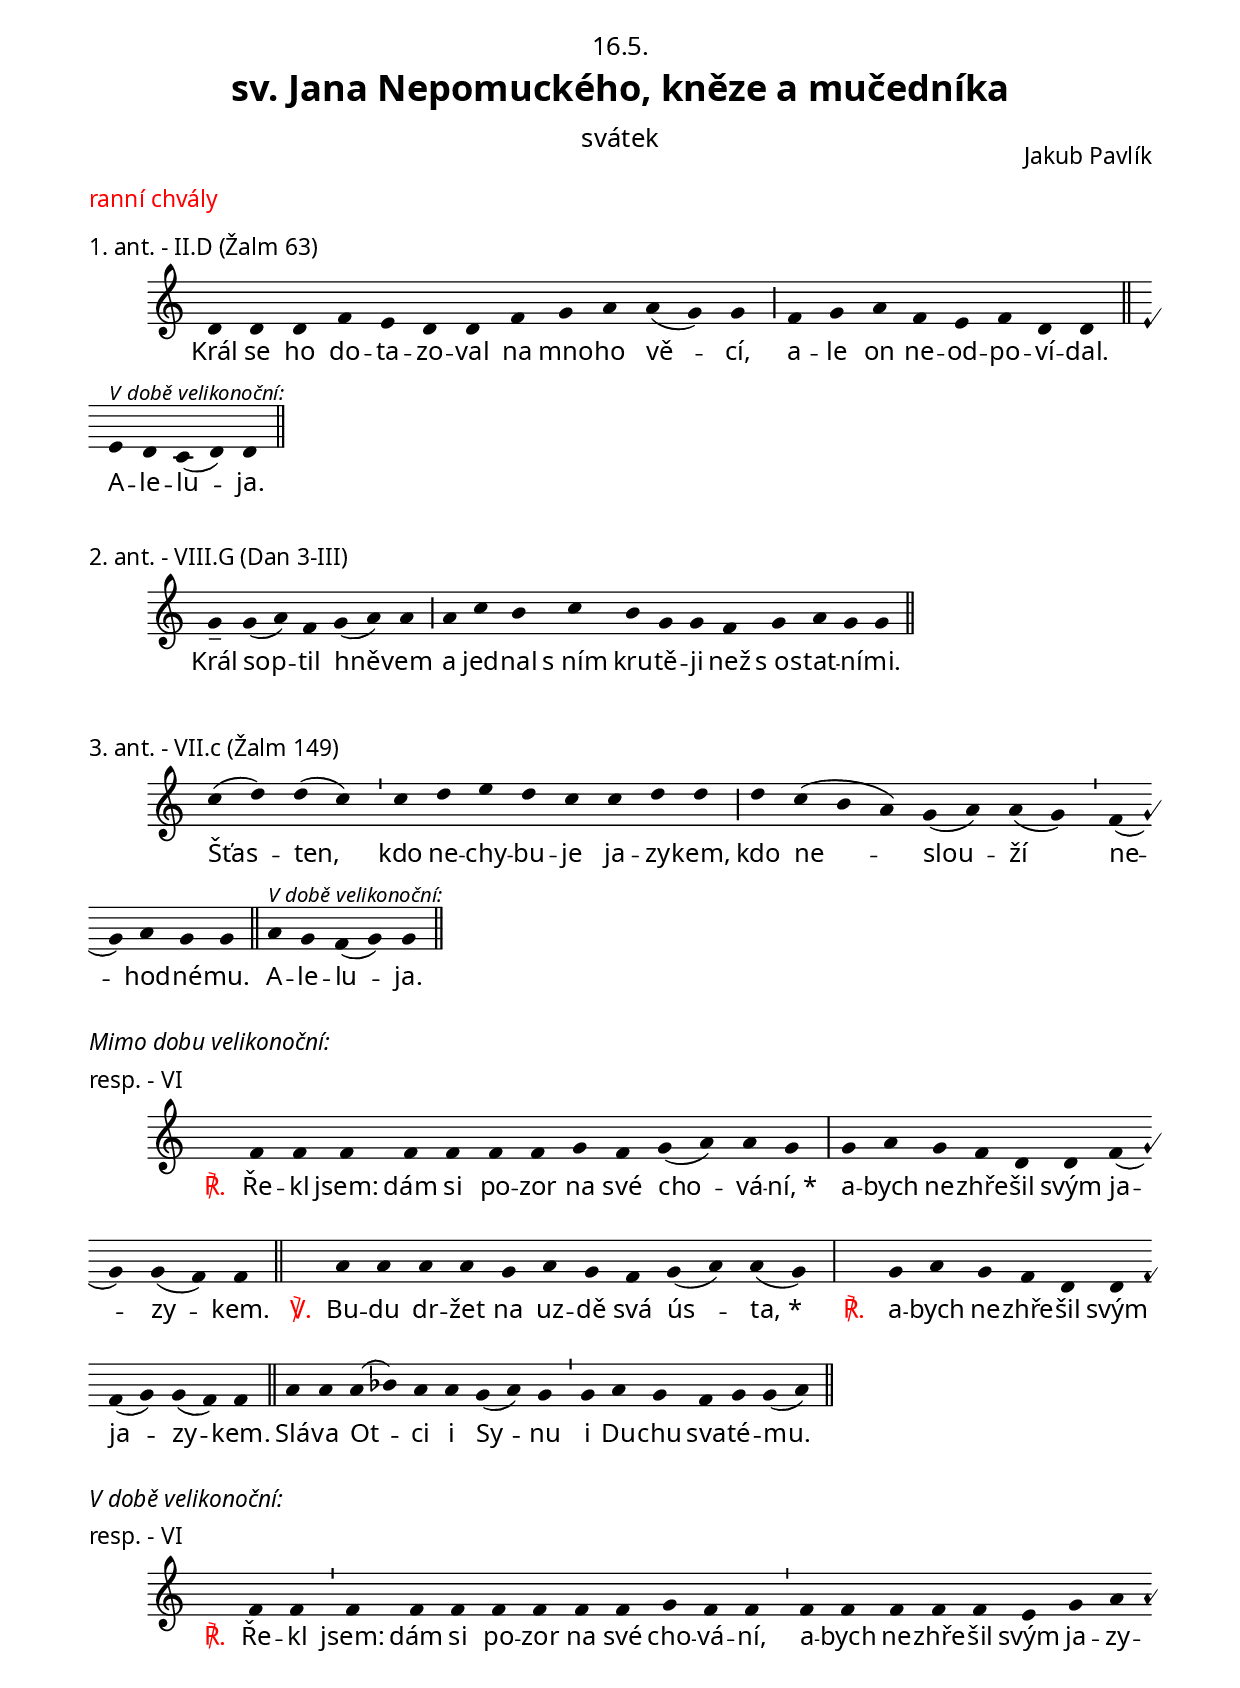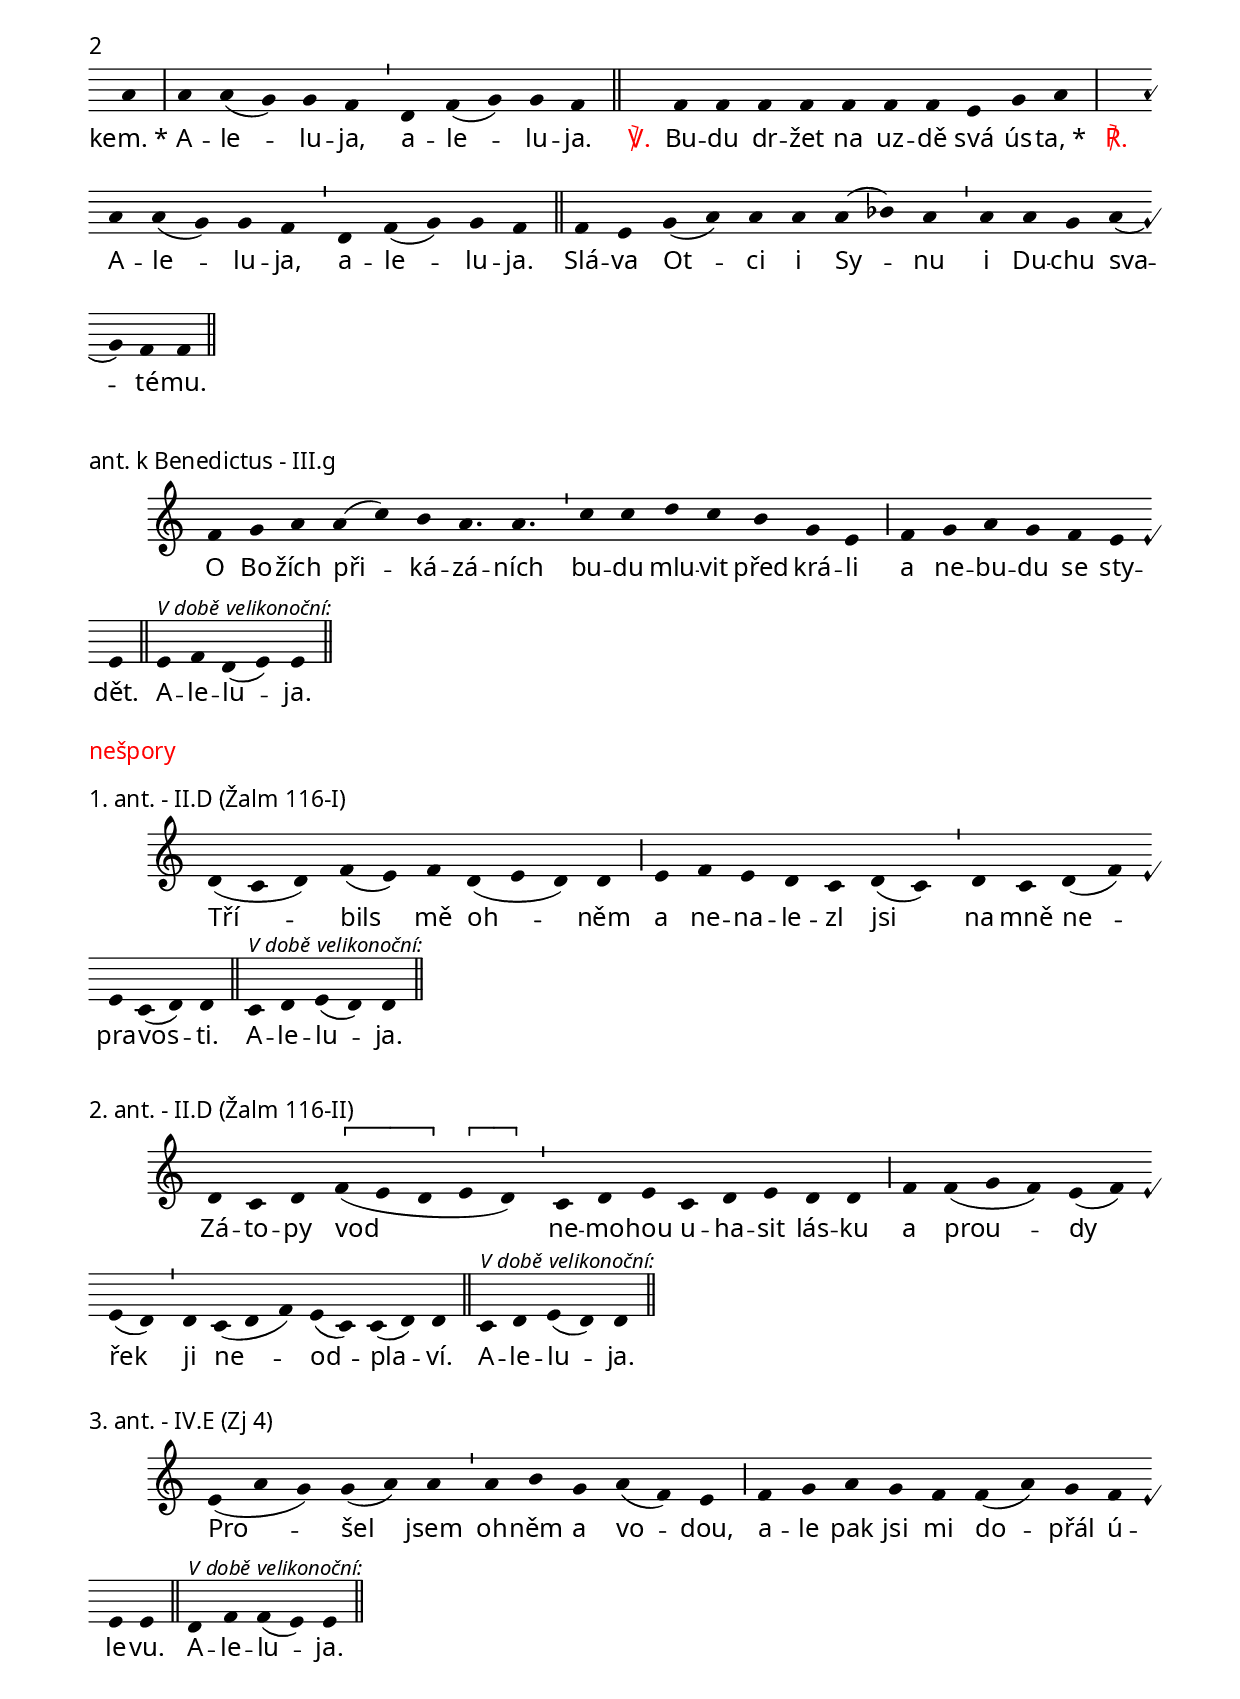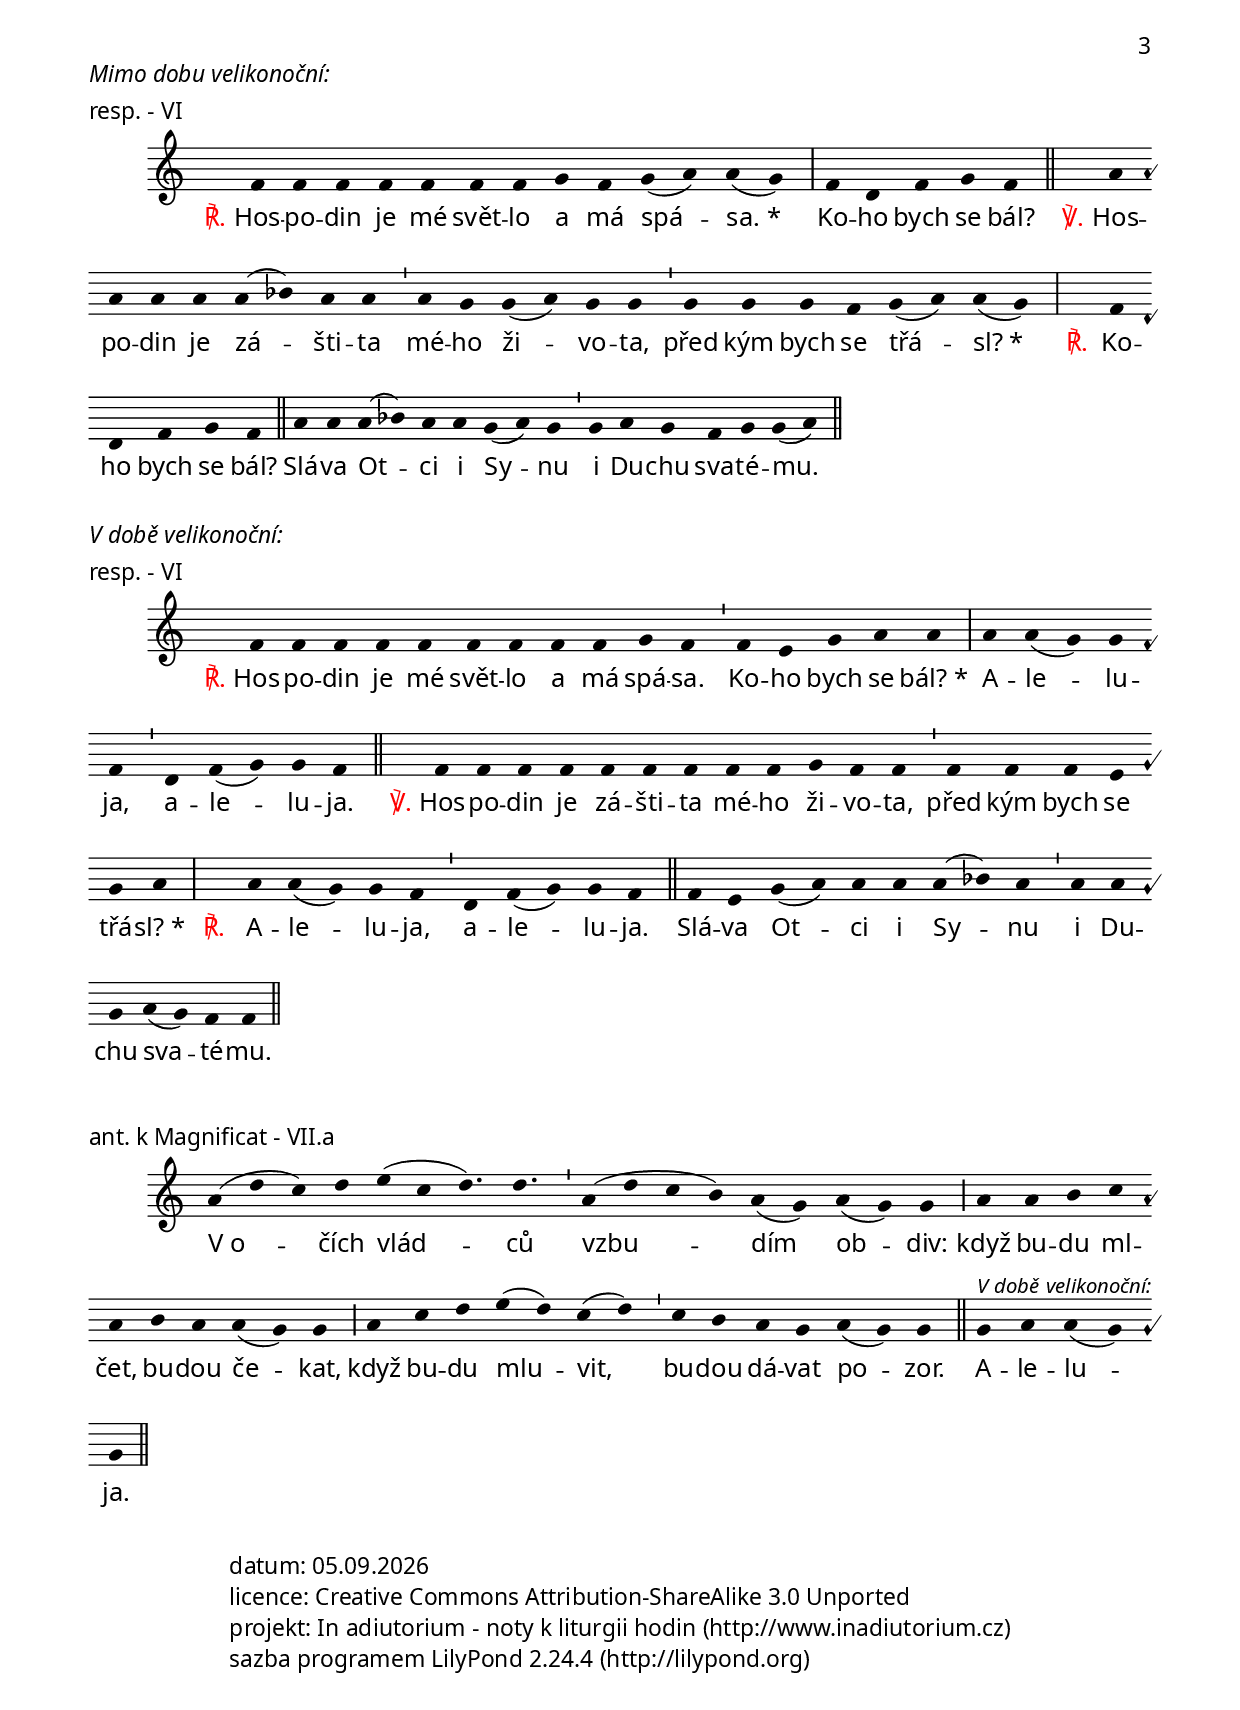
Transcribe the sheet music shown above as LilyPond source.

\version "2.15.37"

\include "../spolecne.ly"
\include "../dilyresponsorii.ly"

\header {
  title = \markup\titleSvatek
            "sv. Jana Nepomuckého, kněze a mučedníka"
            svátek
            16.5.
  composer = "Jakub Pavlík"
}

\markup {\nadpisHodinka {"ranní chvály"}}

\score {
  \relative c' {
    \choralniRezim
    d d d f e d d f g a a( g) g \barMaior
    f g a f e f d d \barFinalis

    e^\markup\rubrVelikAleluja d c( d) d \barFinalis
  }
  \addlyrics {
    Král se ho do -- ta -- zo -- val na mno -- ho vě -- cí,
    a -- le on ne -- od -- po -- ví -- dal.

    A -- le -- lu -- ja.
  }
  \header {
    quid = "1. ant."
    modus = "II"
    differentia = "D"
    psalmus = "Žalm 63"
    id = "rch-a1"
    piece = \markup {\sestavTitulek}
  }
}

\score {
  \relative c'' {
    \choralniRezim
    g4-- g( a) f g( a) a \barMaior
    a c b c b g g f g a g g \barFinalis
  }
  \addlyrics {
    Král sop -- til hně -- vem
    a jed -- nal s_ním kru -- tě -- ji než s_os -- tat -- ní -- mi.
    % tady jsem aleluja nezapomnel, v breviari neni
  }
  \header {
    quid = "2. ant."
    modus = "VIII"
    differentia = "G"
    psalmus = "Dan 3-III"
    id = "rch-a2"
    piece = \markup {\sestavTitulek}
  }
}

\score {
  \relative c'' {
    \choralniRezim
    c4( d) d( c) \barMin
    c d e d c c d d \barMaior
    d c( b a) g( a) a( g) \barMin
    f( g) a g g \barFinalis

    a^\markup\rubrVelikAleluja g f( g) g \barFinalis
  }
  \addlyrics {
    Šťas -- ten,
    kdo ne -- chy -- bu -- je ja -- zy -- kem,
    kdo ne -- slou -- ží
    ne -- hod -- né -- mu.

    A -- le -- lu -- ja.
  }
  \header {
    quid = "3. ant."
    modus = "VII"
    differentia = "c"
    psalmus = "Žalm 149"
    id = "rch-a3"
    piece = \markup {\sestavTitulek}
  }
}

\markup\italic{Mimo dobu velikonoční:}

\score {
  \relative c' {
    \choralniRezim

    % R
    \neviditelna f
    f4 f f f f f f g f g( a) a g \barMax
    g a g f d d f( g) g( f) f \barFinalis
    % V
    \neviditelna a
    a4 a a a g a g f g( a) a( g) \barMax
    % R
    \neviditelna a
    g a g f d d f( g) g( f) f \barFinalis
    % Slava
    \respVIdoxologie \barFinalis
  }
  \addlyrics {
    \Response Ře -- kl jsem: dám si po -- zor na své cho -- vá -- ní,_*
    a -- bych ne -- zhře -- šil svým ja -- zy -- kem.
    \Verse Bu -- du dr -- žet na uz -- dě svá ús -- ta,_*
    \Response a -- bych ne -- zhře -- šil svým ja -- zy -- kem.
    \textRespDoxologie
  }
  \header {
    quid = "resp."
    modus = "VI"
    id = "rch-resp"
    piece = \markup {\sestavTitulekResp}
  }
}

\markup\italic{V době velikonoční:}

\score {
  \relative c' {
    \choralniRezim

    % R
    \neviditelna f
    f4 f \barMin f f f f f f f g f f \barMin
    f f f f f e g a a \barMax
    \respVIalelujaResponsum \barFinalis
    % V
    \neviditelna f
    f f f f f f f e g a \barMax
    % R
    \neviditelna a
    \respVIalelujaResponsum \barFinalis
    % Slava
    \respVIalelujaDoxologie \barFinalis
  }
  \addlyrics {
    \Response Ře -- kl jsem: dám si po -- zor na své cho -- vá -- ní,
    a -- bych ne -- zhře -- šil svým ja -- zy -- kem._* \textRespAleluja
    \Verse Bu -- du dr -- žet na uz -- dě svá ús -- ta,_*
    \Response \textRespAleluja
    \textRespDoxologie
  }
  \header {
    quid = "resp."
    modus = "VI"
    id = "rch-resp-velik"
    piece = \markup {\sestavTitulekResp}
  }
}

\score {
  \relative c' {
    \choralniRezim
    f4 g a a( c) b a4. a \barMin c4 c d c b g e \barMaior
    f g a g f e e \barFinalis

    e^\markup\rubrVelikAleluja f d( e) e \barFinalis
  }
  \addlyrics {
    O Bo -- žích při -- ká -- zá -- ních bu -- du mlu -- vit před krá -- li
    a ne -- bu -- du se sty -- dět.

    A -- le -- lu -- ja.
  }
  \header {
    quid = "ant. k Benedictus"
    modus = "III"
    differentia = "g"
    psalmus = ""
    id = "rch-aben"
    piece = \markup {\sestavTitulekBezZalmu}
  }
}

\markup {\nadpisHodinka {"nešpory"}}

\score {
  \relative c' {
    \choralniRezim
    d4( c d) f( e) f d( e d) d \barMaior
    e f e d c d( c) \barMin d c d( f) e c( d) d \barFinalis

    c^\markup\rubrVelikAleluja d e( d) d \barFinalis
  }
  \addlyrics {
    Tří -- bils mě oh -- něm
    a ne -- na -- le -- zl jsi na mně ne -- pra -- vos -- ti.

    A -- le -- lu -- ja.
  }
  \header {
    quid = "1. ant."
    modus = "II"
    differentia = "D"
    psalmus = "Žalm 116-I"
    id = "ne-a1"
    piece = \markup {\sestavTitulek}
  }
}

\score {
  \relative c' {
    \choralniRezim
    d4 c d \[ f( e d \] \[ e d) \] \barMin c d e c d e d d \barMaior
    f f( g f) e( f) e( d) \barMin d c( d f) e( c) c( d) d \barFinalis

    c^\markup\rubrVelikAleluja d e( d) d \barFinalis
  }
  \addlyrics {
    Zá -- to -- py vod ne -- mo -- hou u -- ha -- sit lás -- ku
    a prou -- dy řek ji ne -- od -- pla -- ví.

    A -- le -- lu -- ja.
  }
  \header {
    quid = "2. ant."
    modus = "II"
    differentia = "D"
    psalmus = "Žalm 116-II"
    id = "ne-a2"
    piece = \markup {\sestavTitulek}
  }
}

\score {
  \relative c' {
    \choralniRezim
    e4( a g) g( a) a \barMin
    a b g a( f) e \barMaior
    f g a g f f( a) g f e e \barFinalis

    d^\markup\rubrVelikAleluja f f( e) e \barFinalis
  }
  \addlyrics {
    Pro -- šel jsem
    oh -- něm a vo -- dou,
    a -- le pak jsi mi do -- přál ú -- le -- vu.

    A -- le -- lu -- ja.
  }
  \header {
    quid = "3. ant."
    modus = "IV"
    differentia = "E"
    psalmus = "Zj 4"
    id = "ne-a3"
    piece = \markup {\sestavTitulek}
  }
}

\markup\italic{Mimo dobu velikonoční:}

\score {
  \relative c' {
    \choralniRezim

    % R
    \neviditelna f
    f4 f f f f f f g f g( a) a( g) \barMax
    f d f g f \barFinalis
    % V
    \neviditelna a
    a4 a a a a( bes) a a \barMin a g g( a) g g \barMin
    g g g f g( a) a( g) \barMax
    % R
    \neviditelna a
    f d f g f \barFinalis
    % Slava
    \respVIdoxologie \barFinalis
  }
  \addlyrics {
    \Response Hos -- po -- din je mé svět -- lo a má spá -- sa._*
    Ko -- ho bych se bál?
    \Verse Hos -- po -- din je zá -- šti -- ta mé -- ho ži -- vo -- ta,
    před kým bych se třá -- sl?_*
    \Response Ko -- ho bych se bál?
    \textRespDoxologie
  }
  \header {
    quid = "resp."
    modus = "VI"
    id = "ne-resp"
    piece = \markup {\sestavTitulekResp}
  }
}

\markup\italic{V době velikonoční:}

\score {
  \relative c' {
    \choralniRezim

    % R
    \neviditelna f
    f4 f f f f f f f f g f \barMin f e g a a \barMax
    \respVIalelujaResponsum \barFinalis
    % V
    \neviditelna f
    f4 f f f f f f f f g f f \barMin f f f e g a \barMax
    % R
    \neviditelna a
    \respVIalelujaResponsum \barFinalis
    % Slava
    \respVIalelujaDoxologie \barFinalis
  }
  \addlyrics {
    \Response Hos -- po -- din je mé svět -- lo a má spá -- sa.
    Ko -- ho bych se bál?_* \textRespAleluja
    \Verse Hos -- po -- din je zá -- šti -- ta mé -- ho ži -- vo -- ta,
    před kým bych se třá -- sl?_*
    \Response \textRespAleluja
    \textRespDoxologie
  }
  \header {
    quid = "resp."
    modus = "VI"
    id = "ne-resp-velik"
    piece = \markup {\sestavTitulekResp}
  }
}

\score {
  \relative c'' {
    \choralniRezim
    a4( d c) d e( c d4.) d \barMin a4( d c b) a( g) a( g) g \barMaior
    a a b c a b a a( g) g \barMaior
    a c d e( d) c( d) \barMin c b a g a( g) g \barFinalis

    g^\markup\rubrVelikAleluja a a( g) g \barFinalis
  }
  \addlyrics {
    V_o -- čích vlád -- ců vzbu -- dím ob -- div:
    když bu -- du ml -- čet, bu -- dou če -- kat,
    když bu -- du mlu -- vit, bu -- dou dá -- vat po -- zor.

    A -- le -- lu -- ja.
  }
  \header {
    quid = "ant. k Magnificat"
    modus = "VII"
    differentia = "a"
    psalmus = ""
    id = "ne-amag"
    piece = \markup {\sestavTitulekBezZalmu}
  }
}